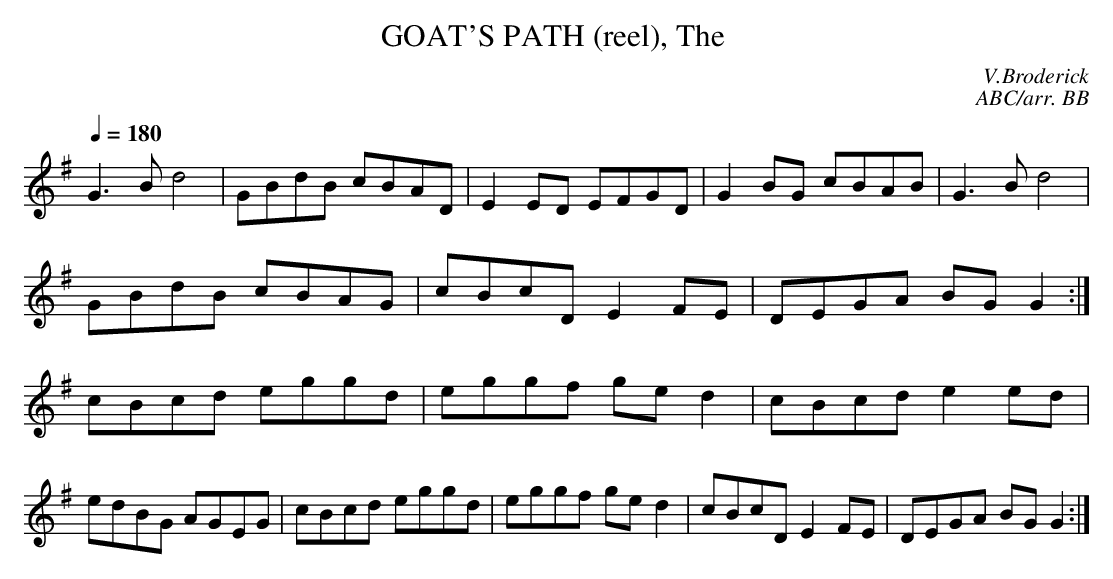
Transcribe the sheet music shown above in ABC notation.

X:1
T:GOAT'S PATH (reel), The \
C:V.Broderick\
C:ABC/arr. BB\
M:4/4\
L:1/8\
Q:1/4=180\
K:G\
G3B d4|GBdB cBAD|E2ED EFGD|G2BG cBAB|\
G3B d4|GBdB cBAG|cBcD E2FE|DEGA BGG2 :|\
cBcd eggd|eggf ged2|cBcd e2ed|edBG AGEG|\
cBcd eggd|eggf ged2|cBcD E2FE|DEGA BGG2 :|\
\
\
